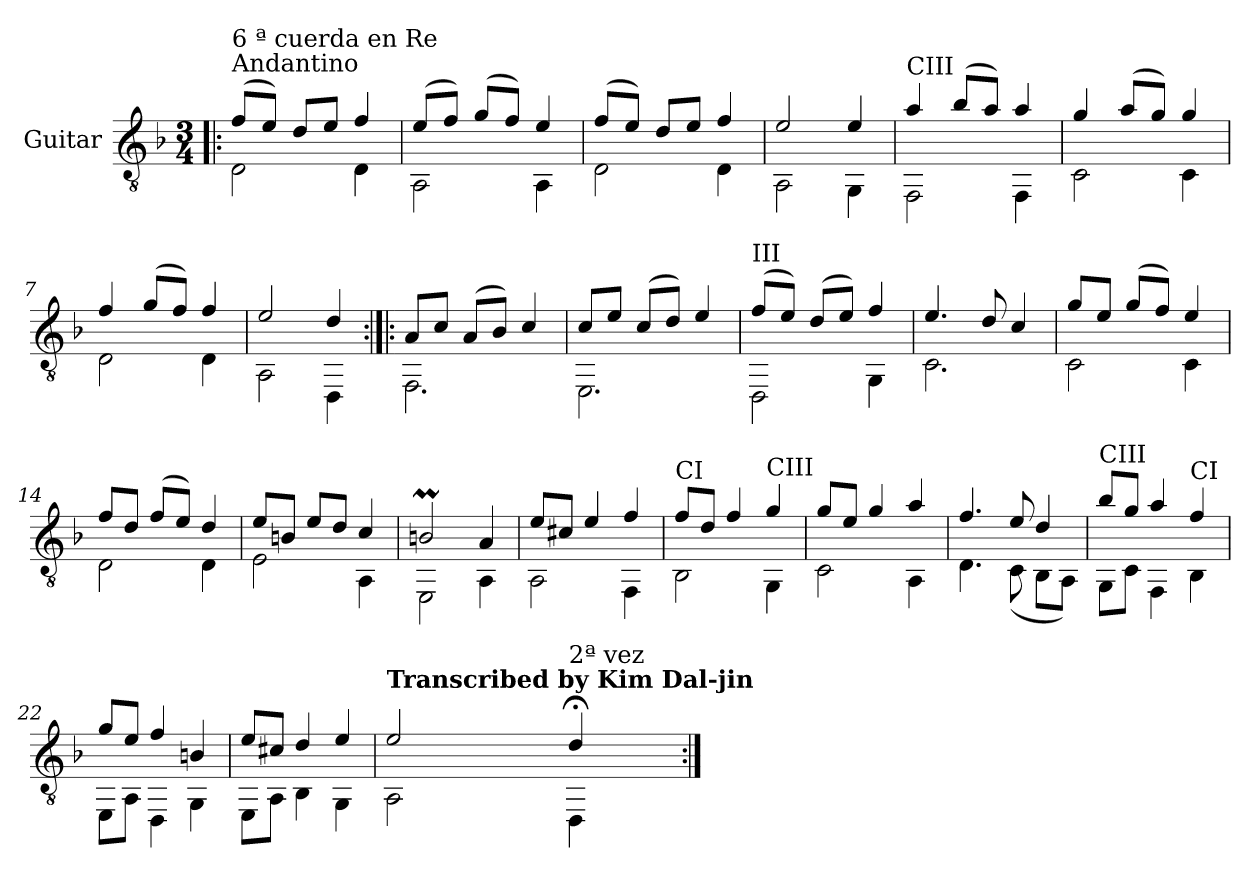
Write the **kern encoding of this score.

**kern
*part1
*staff1
*I"Guitar
*clefGv2
*k[b-]
*M3/4
=1!|:
*^
!LO:TX:a:t=Andantino	!
!LO:TX:a:t=6 ª cuerda en Re	!
(8f/L	2D\
8e/J)	.
8d/L	.
8e/J	.
4f/	4D\
=2	=2
(8e/L	2AA\
8f/J)	.
(8g/L	.
8f/J)	.
4e/	4AA\
=3	=3
(8f/L	2D\
8e/J)	.
8d/L	.
8e/J	.
4f/	4D\
=4	=4
2e/	2AA\
4e/	4GG\
=5	=5
!LO:TX:a:t=CIII	!
4a/	2FF\
(8b-/L	.
8a/J)	.
4a/	4FF\
=6	=6
4g/	2C\
(8a/L	.
8g/J)	.
4g/	4C\
!!LO:LB:g=z	!!
=7	=7
4f/	2D\
(8g/L	.
8f/J)	.
4f/	4D\
=8	=8
2e/	2AA\
4d/	4DD\
=9:|!|:	=9:|!|:
8A/L	2.FF\
8c/J	.
(8A/L	.
8B-/J)	.
4c/	.
=10	=10
8c/L	2.EE\
8e/J	.
(8c/L	.
8d/J)	.
4e/	.
!!LO:LB:g=z	!!
=11	=11
!LO:TX:a:t=III	!
(8f/L	2DD\
8e/J)	.
(8d/L	.
8e/J)	.
4f/	4GG\
=12	=12
4.e/	2.C\
8d/	.
4c/	.
=13	=13
8g/L	2C\
8e/J	.
(8g/L	.
8f/J)	.
4e/	4C\
=14	=14
8f/L	2D\
8d/J	.
(8f/L	.
8e/J)	.
4d/	4D\
=15	=15
8e/L	2E\
8Bn/J	.
8e/L	.
8d/J	.
4c/	4AA\
!!LO:LB:g=z	!!
=16	=16
2Bnm/	2EE\
4A/	4AA\
=17	=17
8e/L	2AA\
8c#X/J	.
4e/	.
4f/	4FF\
=18	=18
!LO:TX:a:t=CI	!
8f/L	2BB-\
8d/J	.
4f/	.
!LO:TX:a:t=CIII	!
4g/	4GG\
=19	=19
8g/L	2C\
8e/J	.
4g/	.
4a/	4AA\
!!LO:LB:g=z	!!
=20	=20
4.f/	4.D\
8e/	(8C\
4d/	8BB-\L
.	8AA\J)
=21	=21
!LO:TX:a:t=CIII	!
8b-/L	8GG\L
8g/J	8C\J
4a/	4FF\
!LO:TX:a:t=CI	!
4f/	4BB-\
=22	=22
8g/L	8EE\L
8e/J	8AA\J
4f/	4DD\
4Bn/	4GG\
=23	=23
8e/L	8EE\L
8c#X/J	8AA\J
4d/	4BB-\
4e/	4GG\
=24	=24
!LO:TX:a:B:t=Transcribed by Kim Dal-jin	!
2e/	2AA\
!LO:TX:a:t=2ª vez	!
4d;</	4DD\
*v	*v
=:|!
*-
